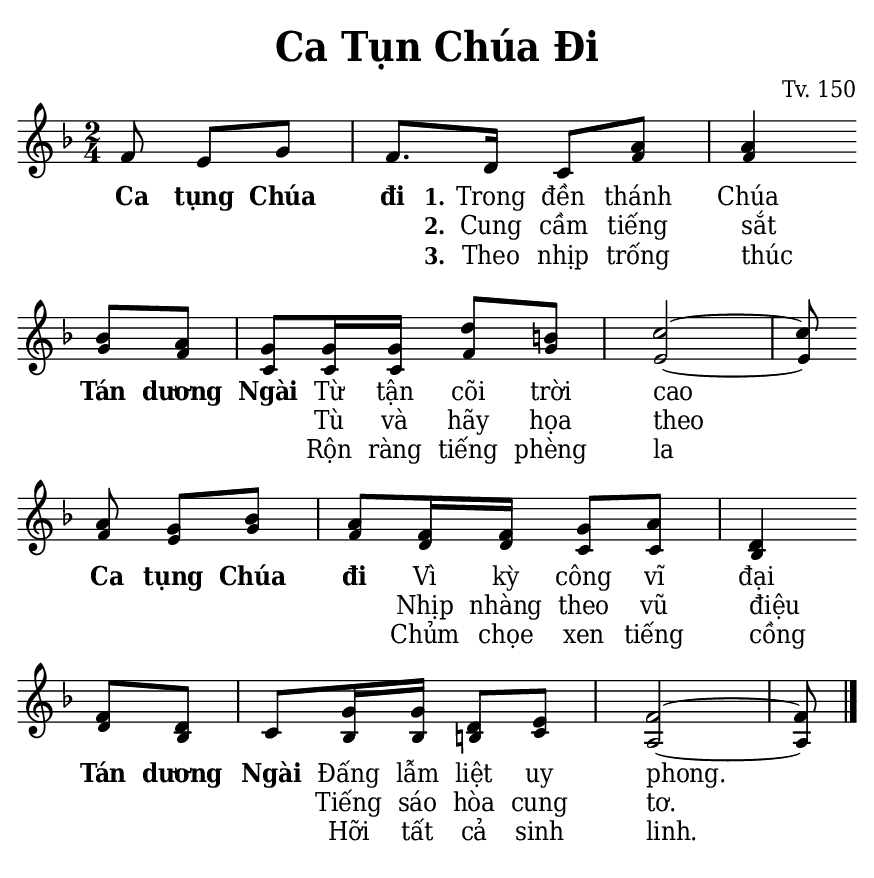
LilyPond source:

% Cài đặt chung\
\version "2.22.1"
\include "english.ly"

\header {
  title = \markup { \fontsize #1 "Ca Tụn Chúa Đi" }
  composer = "Tv. 150"
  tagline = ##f
}

% Nhạc phiên khúc
nhacPhienKhucSop = \relative c' {
  \partial 4. f8 e g |
  f8. d16 c8 a' |
  a4 \bar "" \break
  
  bf8 a |
  g g16 g d'8 b! |
  c2 ~ |
  c8 \bar "" \break
  a g bf |
  a f16 f g8 a |
  d,4 \bar "" \break
  
  f8 d |
  c g'16 g d8 e |
  f2 ~ |
  f8 \bar "|."
}

nhacPhienKhucAlto = \relative c' {
  f8 e g |
  f8. d16 c8 f |
  f4 g8 f |
  c c16 c f8 g |
  e2 ~ |
  e8 f e g |
  f d16 d c8 c |
  bf4 d8 bf |
  c bf16 bf b!8 c |
  a2 ~ |
  a8
}

% Lời phiên khúc
loiPhienKhucSop = \lyrics {
  <<
    {
      \override Lyrics.LyricText.font-series = #'bold
      Ca tụng Chúa đi
      \revert Lyrics.LyricText.font-series
      \set stanza = "1."
      Trong đền thánh Chúa
      \override Lyrics.LyricText.font-series = #'bold
      Tán dương Ngài
      \revert Lyrics.LyricText.font-series
      Từ tận cõi trời cao
      \override Lyrics.LyricText.font-series = #'bold
      Ca tụng Chúa đi
      \revert Lyrics.LyricText.font-series
      Vì kỳ công vĩ đại
      \override Lyrics.LyricText.font-series = #'bold
      Tán dương Ngài
      \revert Lyrics.LyricText.font-series
      Đấng lẫm liệt uy phong.
    }
    \new Lyrics {
	    \set associatedVoice = "beSop"
	    \repeat unfold 4 { _ }
	    \set stanza = "2."
	    Cung cầm tiếng sắt
	    \repeat unfold 3 { _ }
	    Tù và hãy họa theo
	    \repeat unfold 4 { _ }
	    Nhịp nhàng theo vũ điệu
	    \repeat unfold 3 { _ }
	    Tiếng sáo hòa cung tơ.
    }
    \new Lyrics {
	    \set associatedVoice = "beSop"
	    \repeat unfold 4 { _ }
	    \set stanza = "3."
	    Theo nhịp trống thúc
	    \repeat unfold 3 { _ }
	    Rộn ràng tiếng phèng la
	    \repeat unfold 4 { _ }
	    Chủm chọe xen tiếng cồng
	    \repeat unfold 3 { _ }
	    Hỡi tất cả sinh linh.
    }
  >>
}

% Dàn trang
\paper {
  #(set-paper-size "a5")
  top-margin = 3\mm
  bottom-margin = 3\mm
  left-margin = 3\mm
  right-margin = 3\mm
  indent = #0
  #(define fonts
	 (make-pango-font-tree "Deja Vu Serif Condensed"
	 		       "Deja Vu Serif Condensed"
			       "Deja Vu Serif Condensed"
			       (/ 20 20)))
  print-page-number = ##f
  system-system-spacing = #'((basic-distance . 0.1) (padding . 3))
}

TongNhip = {
  \key f \major \time 2/4
  \set Timing.beamExceptions = #'()
  \set Timing.baseMoment = #(ly:make-moment 1/4)
}

% Đổi kích thước nốt cho bè phụ
notBePhu =
#(define-music-function (font-size music) (number? ly:music?)
   (for-some-music
     (lambda (m)
       (if (music-is-of-type? m 'rhythmic-event)
           (begin
             (set! (ly:music-property m 'tweaks)
                   (cons `(font-size . ,font-size)
                         (ly:music-property m 'tweaks)))
             #t)
           #f))
     music)
   music)

\score {
  \new ChoirStaff <<
    \new Staff \with {
        \consists "Merge_rests_engraver"
        printPartCombineTexts = ##f
      }
      <<
      \new Voice \TongNhip \partCombine 
        \nhacPhienKhucSop
        \notBePhu -1 { \nhacPhienKhucAlto }
      \new NullVoice = beSop \nhacPhienKhucSop
      \new Lyrics \lyricsto beSop \loiPhienKhucSop
      >>
  >>
  \layout {
    \override Lyrics.LyricSpace.minimum-distance = #1.5
    \override Score.BarNumber.break-visibility = ##(#f #f #f)
    \override Score.SpacingSpanner.uniform-stretching = ##t
  } 
}
